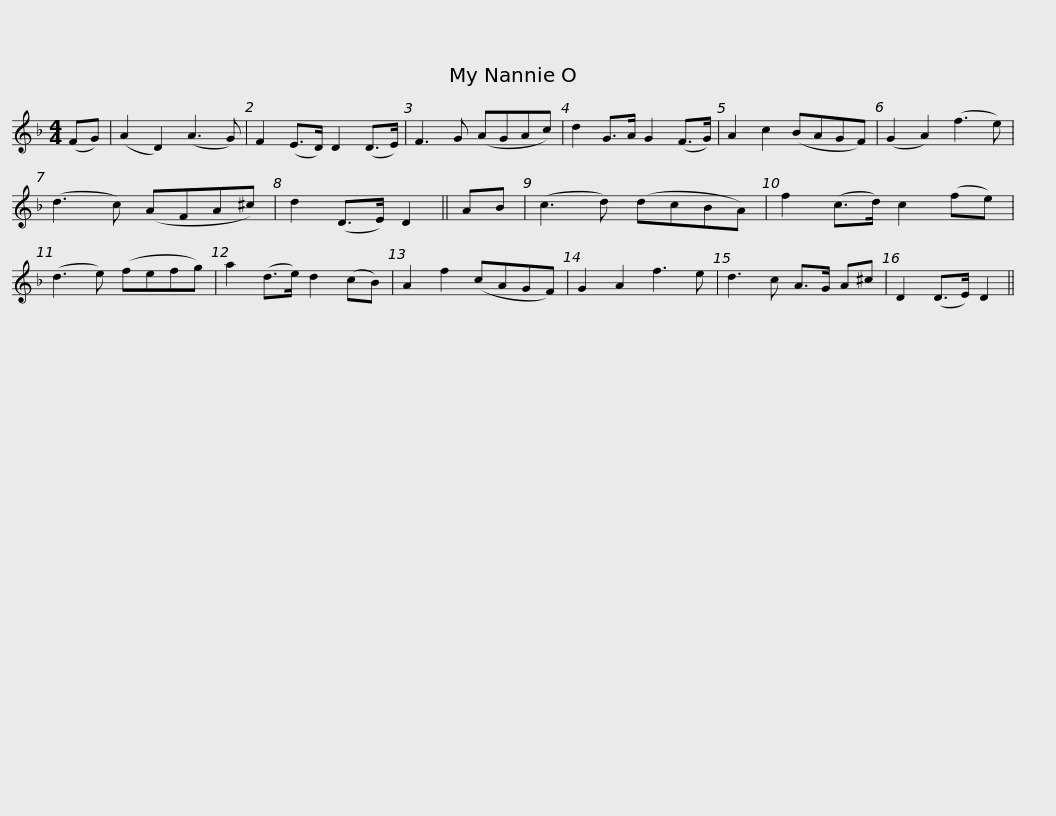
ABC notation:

X:1
L:1/8
M:4/4
I:linebreak $
K:Dmin
V:1 treble
V:1
 (FG) | (A2 D2) (A3 G) | F2 (E>D) D2 (D>E) | F3 G (AGAc) | d2 G>A G2 (F>G) | %5
 A2 c2 (BAGF) | (G2 A2) (f3 e) |$ (d3 c) (AFA^c) | d2 (D>E) D2 || AB | %10
 (c3 d) (dcBA) | f2 (c>d) c2 (fe) | (d3 e) (fefg) | a2 (d>e) d2 (cB) |$ A2 f2 (cAGF) | %15
 G2 A2 f3 e | d3 c A>G A^c | D2 (D>E) D2 || %18
